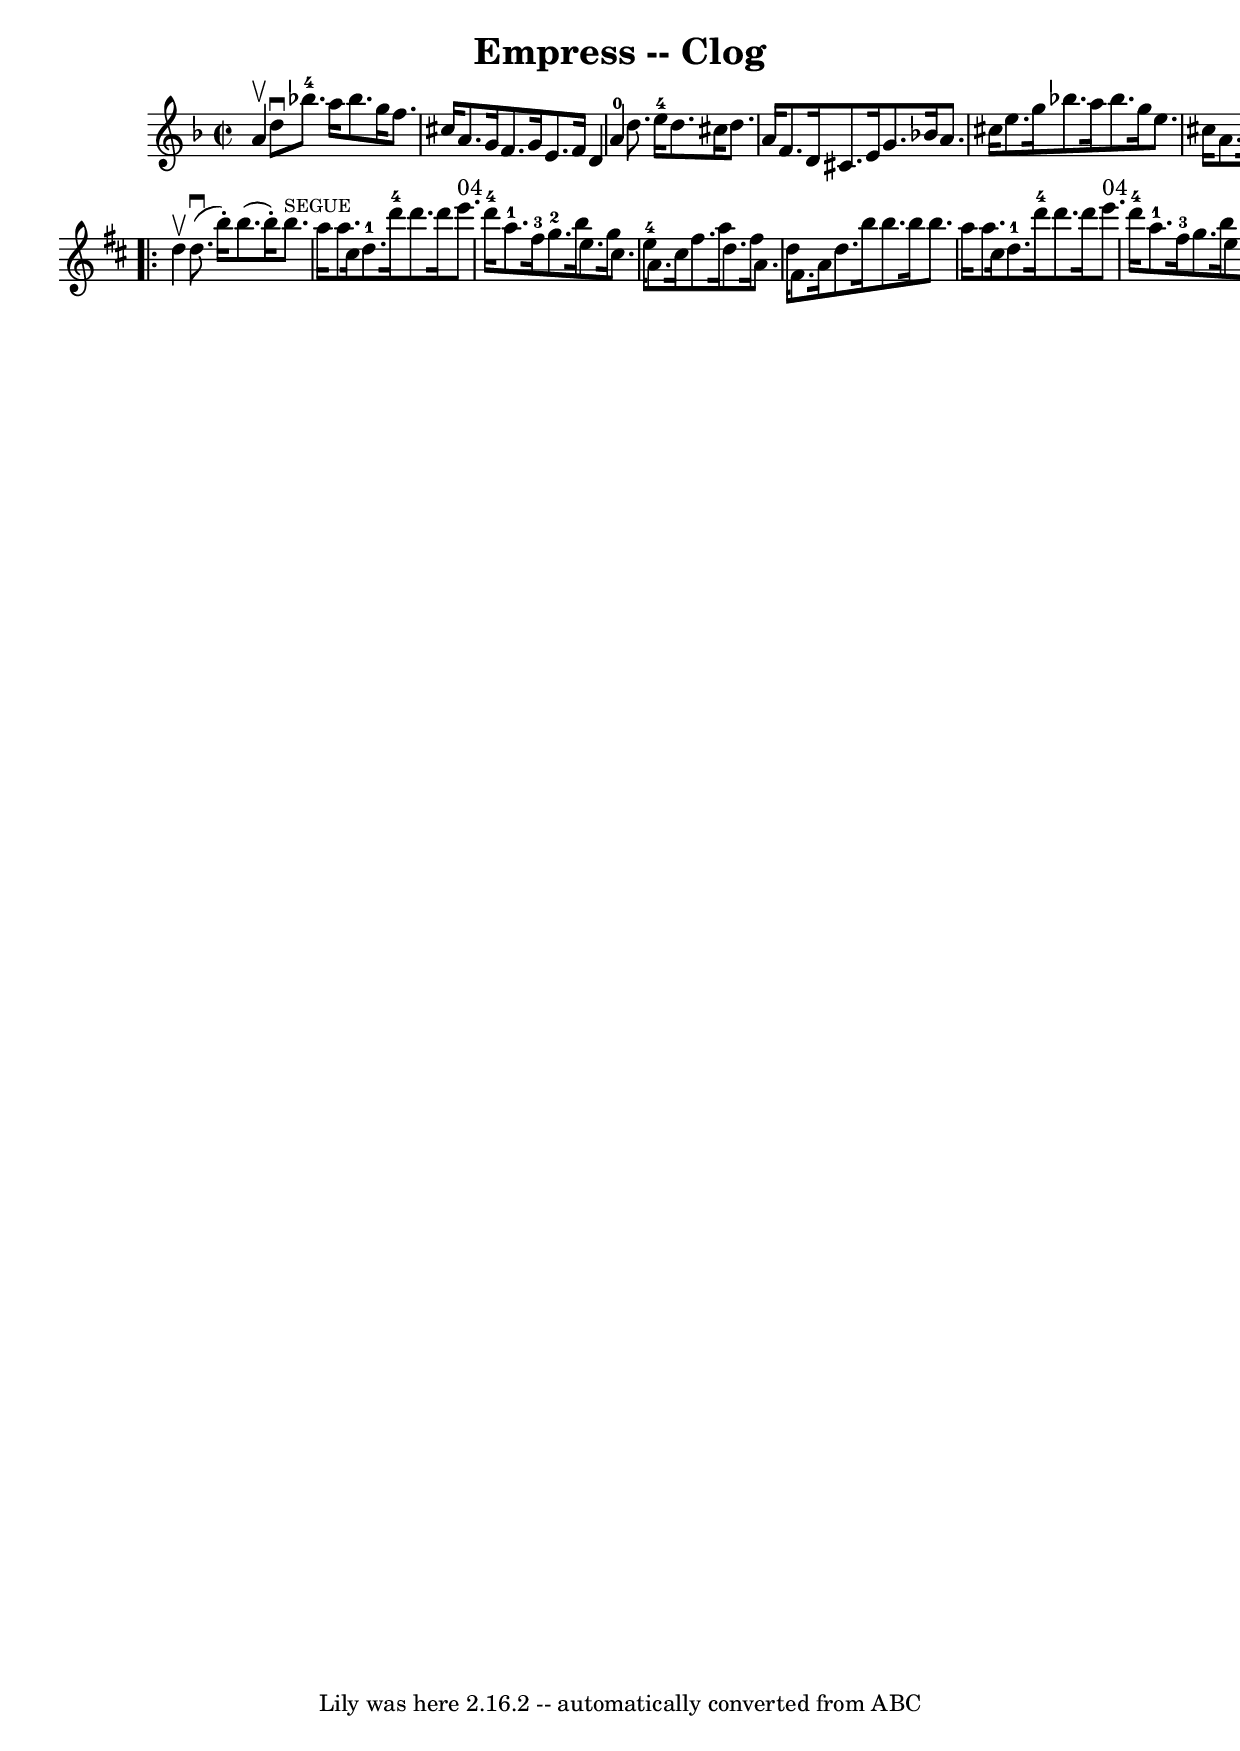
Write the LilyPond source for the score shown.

\version "2.7.40"
\include "Mammoth.ily"
\header {
	%% book = "Ryan's Mammoth Collection"
	crossRefNumber = "1"
	footnotes = ""
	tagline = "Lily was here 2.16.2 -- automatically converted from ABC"
	title = "Empress -- Clog"
}
voicedefault =  {
\set Score.defaultBarType = "empty"

\repeat volta 2 {
\override Staff.TimeSignature #'style = #'C
 \time 2/2 \key d \minor a'4^\upbow |
 d''8^\downbow bes''!8. 
-4 a''16 bes''8. g''16 f''8. cis''16 a'8. g'16  |
  
 f'8. g'16 e'8. f'16 d'4 a'4-0 |
 d''8. e''16 
-4 d''8. cis''16 d''8. a'16 f'8. d'16  |
 cis'8.    
e'16 g'8. bes'!16 a'8. cis''16 e''8. g''16  |
     
bes''!8. a''16 bes''8. g''16 e''8. cis''16 a'8. cis''16  
|
 d''4 f''4 d''4  } \repeat volta 2 {   \key d \major d''4 
^\upbow |
 d''8.^\downbow(b''16 -.) b''8. (b''16 -.)     
b''8.^\segue a''16 a''8. cis''16  |
 d''8.-1 d'''16 
-4 d'''8. d'''16 e'''8.^"04" d'''16-4 a''8.-1 fis''16 
-3 |
 g''8.-2 b''16 e''8. g''16 cis''8. e''16 
-4 a'8. cis''16  |
 fis''8. a''16 d''8. fis''16 a'8. 
 d''16 fis'8. a'16  |
 d''8. b''16 b''8. b''16    
b''8. a''16 a''8. cis''16  |
 d''8.-1 d'''16-4   
d'''8. d'''16 e'''8.^"04" d'''16-4 a''8.-1 fis''16-3 
|
 g''8. b''16 e''8. g''16 cis''8. e''16-4 a'8.   
 cis''16  |
 d''4 fis''4 d''4  }   
}

\score{
    <<

	\context Staff="default"
	{
	    \voicedefault 
	}

    >>
	\layout {
	}
	\midi {}
}
